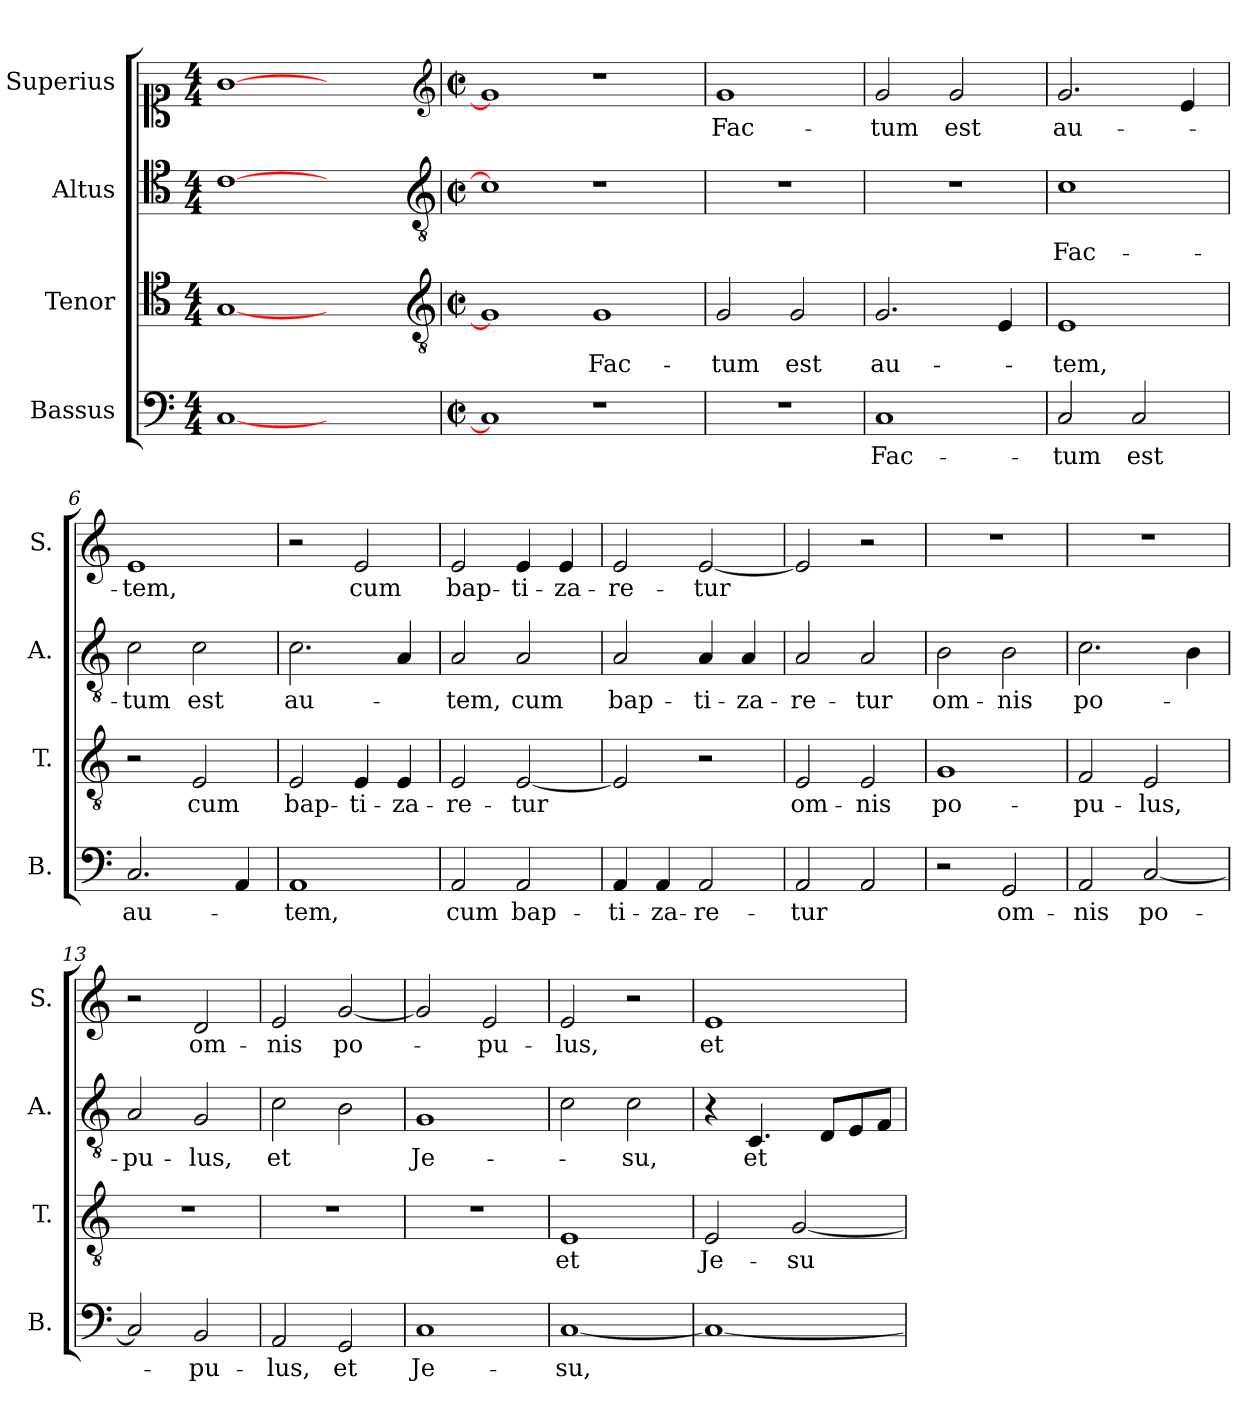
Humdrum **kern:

**kern	**text	**kern	**text	**kern	**text	**kern	**text
*part4	*part4	*part3	*part3	*part2	*part2	*part1	*part1
*staff4	*staff4	*staff3	*staff3	*staff2	*staff2	*staff1	*staff1
*I"Bassus	*	*I"Tenor	*	*I"Altus	*	*I"Superius	*
*I'B.	*	*I'T.	*	*I'A.	*	*I'S.	*
*clefF4	*	*clefC4	*	*clefC4	*	*clefC1	*
*	*	*ITrd7c12	*	*ITrd7c12	*	*	*
*M4/4	*	*M4/4	*	*M4/4	*	*M4/4	*
=1	=1	=1	=1	=1	=1	=1	=1
[1C	.	[1GG	.	[1C	.	[1g	.
1ryy	.	1ryy	.	1ryy	.	1ryy	.
*	*	*clefGv2	*	*clefGv2	*	*clefG2	*
=2	=2	=2	=2	=2	=2	=2	=2
*M2/2	*	*M2/2	*	*M2/2	*	*M2/2	*
*met(c|)	*	*met(c|)	*	*met(c|)	*	*met(c|)	*
1C]	.	1GG]	.	1C]	.	1g]	.
!	!	!	!LO:LY:b	!	!	!	!
1r	.	1GG	Fac-	1r	.	1r	.
=3	=3	=3	=3	=3	=3	=3	=3
!	!	!	!LO:LY:b	!	!	!	!LO:LY:b
1r	.	2GG/	-tum	1r	.	1g	Fac-
!	!	!	!LO:LY:b	!	!	!	!
.	.	2GG/	est	.	.	.	.
=4	=4	=4	=4	=4	=4	=4	=4
!	!LO:LY:b	!	!LO:LY:b	!	!	!	!LO:LY:b
1C	Fac-	2.GG/	au-	1r	.	2g/	-tum
!	!	!	!	!	!	!	!LO:LY:b
.	.	.	.	.	.	2g/	est
.	.	4EE/	.	.	.	.	.
=5	=5	=5	=5	=5	=5	=5	=5
!	!LO:LY:b	!	!LO:LY:b	!	!LO:LY:b	!	!LO:LY:b
2C/	-tum	1EE	-tem,	1C	Fac-	2.g/	au-
!	!LO:LY:b	!	!	!	!	!	!
2C/	est	.	.	.	.	.	.
.	.	.	.	.	.	4e/	.
!!LO:LB:g=z
=6	=6	=6	=6	=6	=6	=6	=6
!	!LO:LY:b	!	!	!	!LO:LY:b	!	!LO:LY:b
2.C/	au-	2r	.	2C\	-tum	1e	-tem,
!	!	!	!LO:LY:b	!	!LO:LY:b	!	!
.	.	2EE/	cum	2C\	est	.	.
4AA/	.	.	.	.	.	.	.
=7	=7	=7	=7	=7	=7	=7	=7
!	!LO:LY:b	!	!LO:LY:b	!	!LO:LY:b	!	!
1AA	-tem,	2EE/	bap-	2.C\	au-	2r	.
!	!	!	!LO:LY:b	!	!	!	!LO:LY:b
.	.	4EE/	-ti-	.	.	2e/	cum
!	!	!	!LO:LY:b	!	!	!	!
.	.	4EE/	-za-	4AA/	.	.	.
=8	=8	=8	=8	=8	=8	=8	=8
!	!LO:LY:b	!	!LO:LY:b	!	!LO:LY:b	!	!LO:LY:b
2AA/	cum	2EE/	-re-	2AA/	-tem,	2e/	bap-
!	!LO:LY:b	!	!LO:LY:b	!	!LO:LY:b	!	!LO:LY:b
2AA/	bap-	[2EE/	-tur	2AA/	cum	4e/	-ti-
!	!	!	!	!	!	!	!LO:LY:b
.	.	.	.	.	.	4e/	-za-
=9	=9	=9	=9	=9	=9	=9	=9
!	!LO:LY:b	!	!	!	!LO:LY:b	!	!LO:LY:b
4AA/	-ti-	2EE/]	.	2AA/	bap-	2e/	-re-
!	!LO:LY:b	!	!	!	!	!	!
4AA/	-za-	.	.	.	.	.	.
!	!LO:LY:b	!	!	!	!LO:LY:b	!	!LO:LY:b
2AA/	-re-	2r	.	4AA/	-ti-	[2e/	-tur
!	!	!	!	!	!LO:LY:b	!	!
.	.	.	.	4AA/	-za-	.	.
=10	=10	=10	=10	=10	=10	=10	=10
!	!LO:LY:b	!	!LO:LY:b	!	!LO:LY:b	!	!
2AA/	-tur	2EE/	om-	2AA/	-re-	2e/]	.
!	!	!	!LO:LY:b	!	!LO:LY:b	!	!
2AA/	.	2EE/	-nis	2AA/	-tur	2r	.
=11	=11	=11	=11	=11	=11	=11	=11
!	!	!	!LO:LY:b	!	!LO:LY:b	!	!
2r	.	1GG	po-	2BB\	om-	1r	.
!	!LO:LY:b	!	!	!	!LO:LY:b	!	!
2GG/	om-	.	.	2BB\	-nis	.	.
=12	=12	=12	=12	=12	=12	=12	=12
!	!LO:LY:b	!	!LO:LY:b	!	!LO:LY:b	!	!
2AA/	-nis	2FF/	-pu-	2.C\	po-	1r	.
!	!LO:LY:b	!	!LO:LY:b	!	!	!	!
[2C/	po-	2EE/	-lus,	.	.	.	.
.	.	.	.	4BB\	.	.	.
!!LO:PB:g=z
=13	=13	=13	=13	=13	=13	=13	=13
!	!	!	!	!	!LO:LY:b	!	!
2C/]	.	1r	.	2AA/	-pu-	2r	.
!	!LO:LY:b	!	!	!	!LO:LY:b	!	!LO:LY:b
2BB/	-pu-	.	.	2GG/	-lus,	2d/	om-
=14	=14	=14	=14	=14	=14	=14	=14
!	!LO:LY:b	!	!	!	!LO:LY:b	!	!LO:LY:b
2AA/	-lus,	1r	.	2C\	et	2e/	-nis
!	!LO:LY:b	!	!	!	!	!	!LO:LY:b
2GG/	et	.	.	2BB\	.	[2g/	po-
=15	=15	=15	=15	=15	=15	=15	=15
!	!LO:LY:b	!	!	!	!LO:LY:b	!	!
1C	Je-	1r	.	1GG	Je-	2g/]	.
!	!	!	!	!	!	!	!LO:LY:b
.	.	.	.	.	.	2e/	-pu-
=16	=16	=16	=16	=16	=16	=16	=16
!	!LO:LY:b	!	!LO:LY:b	!	!	!	!LO:LY:b
[1C	-su,	1EE	et	2C\	.	2e/	-lus,
!	!	!	!	!	!LO:LY:b	!	!
.	.	.	.	2C\	-su,	2r	.
=17	=17	=17	=17	=17	=17	=17	=17
!	!	!	!LO:LY:b	!	!	!	!LO:LY:b
1C_	.	2EE/	Je-	4r	.	1e	et
!	!	!	!	!	!LO:LY:b	!	!
.	.	.	.	4.CC/	et	.	.
!	!	!	!LO:LY:b	!	!	!	!
.	.	[2GG/	-su	.	.	.	.
.	.	.	.	8DDL	.	.	.
.	.	.	.	8EE	.	.	.
.	.	.	.	8FFJ	.	.	.
=	=	=	=	=	=	=	=
*-	*-	*-	*-	*-	*-	*-	*-
